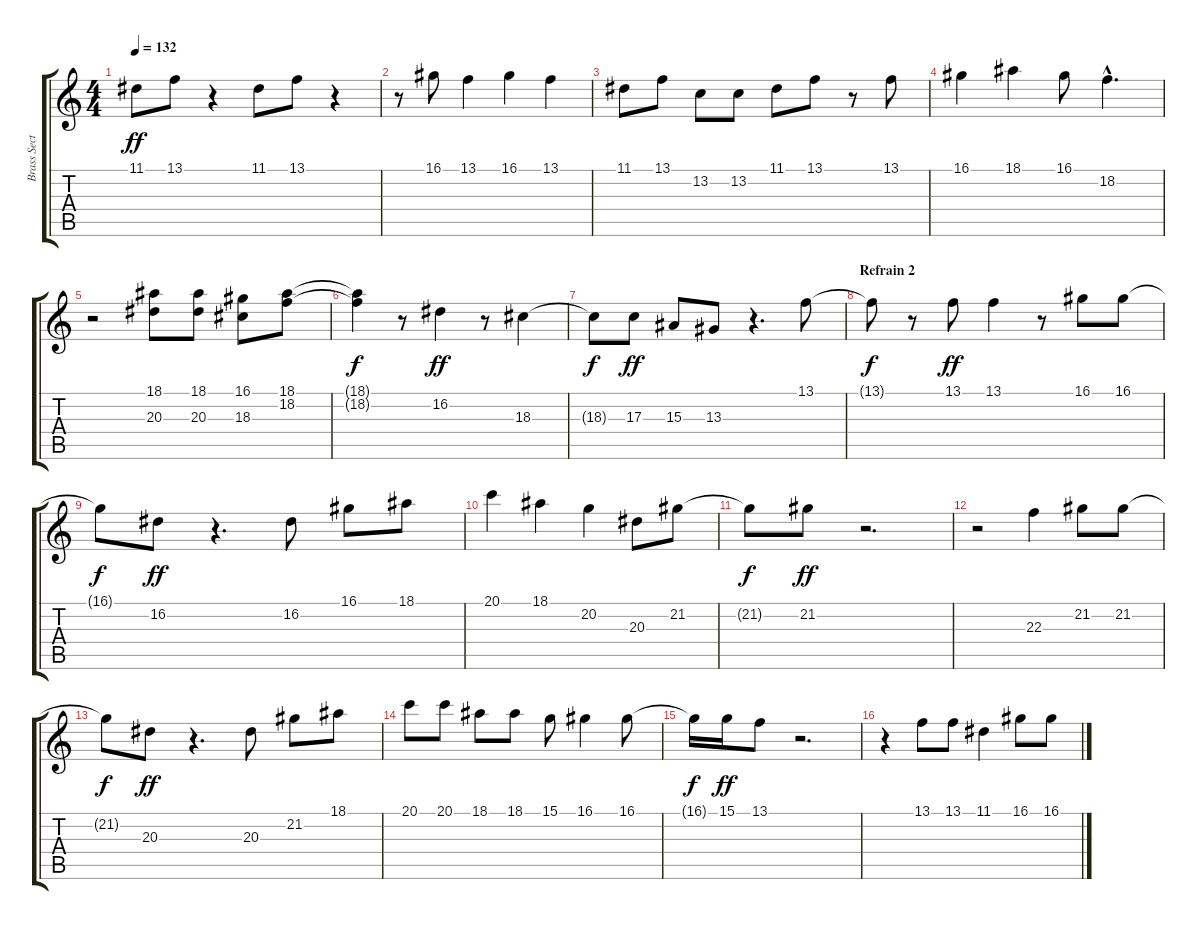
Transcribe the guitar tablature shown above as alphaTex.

\track ("Brass Section / T. Sax" "Brass Sect") {instrument brasssection}
\staff {score tabs}
\tuning (E4 B3 G3 D3 A2 E2) {hide}
\ts (4 4)
\tempo 132
\clef g2
\ks c
11.1.8{dy ff} 13.1.8 r.4 11.1.8 13.1.8 r.4 |
r.8 16.1.8 13.1.4 16.1.4 13.1.4 |
11.1.8 13.1.8 13.2.8 13.2.8 11.1.8 13.1.8 r.8 13.1.8 |
16.1.4 18.1.4 16.1.8 18.2{hac}.4{d} |
r.2 (18.1 20.3).8 (18.1 20.3).8 (16.1 18.3).8 (18.1 18.2).8 |
(18.1{t} 18.2{t}).4{dy f} r.8 16.2.4{dy ff} r.8 18.3.4 |
18.3{t}.8{dy f} 17.3.8{dy ff} 15.3.8 13.3.8 r.4{d} 13.1.8 |
\section ("" "Refrain 2")
13.1{t}.8{dy f} r.8 13.1.8{dy ff} 13.1.4 r.8 16.1.8 16.1.8 |
16.1{t}.8{dy f} 16.2.8{dy ff} r.4{d} 16.2.8 16.1.8 18.1.8 |
20.1.4 18.1.4 20.2.4 20.3.8 21.2.8 |
21.2{t}.8{dy f} 21.2.8{dy ff} r.2{d} |
r.2 22.3.4 21.2.8 21.2.8 |
21.2{t}.8{dy f} 20.3.8{dy ff} r.4{d} 20.3.8 21.2.8 18.1.8 |
20.1.8 20.1.8 18.1.8 18.1.8 15.1.8 16.1.4 16.1.8 |
16.1{t}.16{dy f} 15.1.16{dy ff} 13.1.8 r.2{d} |
r.4 13.1.8 13.1.8 11.1.4 16.1.8 16.1.8
